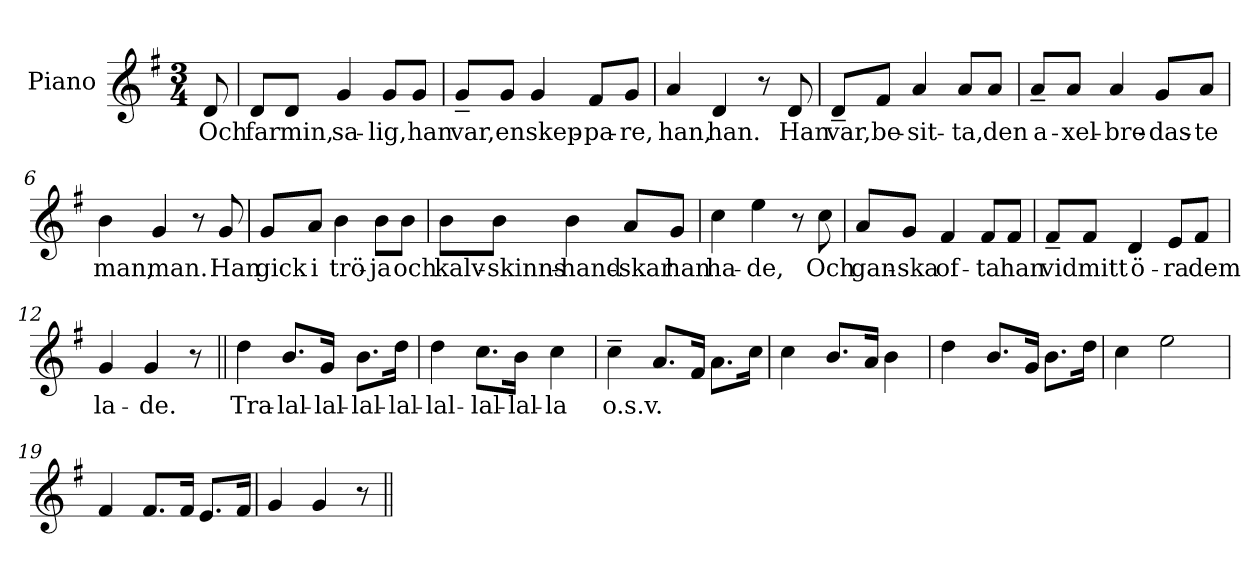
**kern	**text
*part1	*part1
*staff1	*staff1
*I"Piano	*
*I'Pno.	*
*clefG2	*
*k[f#]	*
*M3/4	*
*MM135	*
=	=
!	!LO:LY:b
8d/	Och
=1	=1
!	!LO:LY:b
8d/L	far
!	!LO:LY:b
8d/J	min,
!	!LO:LY:b
4g/	sa-
!	!LO:LY:b
8g/L	-lig,
!	!LO:LY:b
8g/J	han
=2	=2
!	!LO:LY:b
8g~/L	var,
!	!LO:LY:b
8g/J	en
!	!LO:LY:b
4g/	skep-
!	!LO:LY:b
8f#/L	-pa-
!	!LO:LY:b
8g/J	-re,
=3	=3
!	!LO:LY:b
4a/	han,
!	!LO:LY:b
4d/	han.
8r	.
!	!LO:LY:b
8d/	Han
!!LO:LB:g=z
=4	=4
!	!LO:LY:b
8d~/L	var,
!	!LO:LY:b
8f#/J	be-
!	!LO:LY:b
4a/	-sit-
!	!LO:LY:b
8a/L	-ta,
!	!LO:LY:b
8a/J	den
=5	=5
!	!LO:LY:b
8a~/L	a-
!	!LO:LY:b
8a/J	-xel-
!	!LO:LY:b
4a/	-bre-
!	!LO:LY:b
8g/L	-das-
!	!LO:LY:b
8a/J	-te
=6	=6
!	!LO:LY:b
4b\	man,
!	!LO:LY:b
4g/	man.
8r	.
!	!LO:LY:b
8g/	Han
!!LO:LB:g=z
=7	=7
!	!LO:LY:b
8g/L	gick
!	!LO:LY:b
8a/J	i
!	!LO:LY:b
4b\	trö-
!	!LO:LY:b
8b\L	-ja
!	!LO:LY:b
8b\J	och
=8	=8
!	!LO:LY:b
8b\L	kalv-
!	!LO:LY:b
8b\J	-skinns-
!	!LO:LY:b
4b\	-hand-
!	!LO:LY:b
8a/L	-skar
!	!LO:LY:b
8g/J	han
=9	=9
!	!LO:LY:b
4cc\	ha-
!	!LO:LY:b
4ee\	-de,
8r	.
!	!LO:LY:b
8cc\	Och
!!LO:LB:g=z
=10	=10
!	!LO:LY:b
8a/L	gan-
!	!LO:LY:b
8g/J	-ska
!	!LO:LY:b
4f#/	of-
!	!LO:LY:b
8f#/L	-ta
!	!LO:LY:b
8f#/J	han
=11	=11
!	!LO:LY:b
8f#~/L	vid
!	!LO:LY:b
8f#/J	mitt
!	!LO:LY:b
4d/	ö-
!	!LO:LY:b
8e/L	-ra
!	!LO:LY:b
8f#/J	dem
=12	=12
!	!LO:LY:b
4g/	la-
!	!LO:LY:b
4g/	-de.
8r	.
!!LO:LB:g=z
=13||	=13||
!	!LO:LY:b
4dd\	Tra-
!	!LO:LY:b
8.b/L	-lal-
!	!LO:LY:b
16g/Jk	-lal-
!	!LO:LY:b
8.b\L	-lal-
!	!LO:LY:b
16dd\Jk	-lal-
=14	=14
!	!LO:LY:b
4dd\	-lal-
!	!LO:LY:b
8.cc\L	-lal-
!	!LO:LY:b
16b\Jk	-lal-
!	!LO:LY:b
4cc\	-la
=15	=15
!	!LO:LY:b
4cc~\	o.s.v.
8.a/L	.
16f#/Jk	.
8.a\L	.
16cc\Jk	.
=16	=16
4cc\	.
8.b/L	.
16a/Jk	.
4b\	.
=17	=17
4dd\	.
8.b/L	.
16g/Jk	.
8.b\L	.
16dd\Jk	.
!!LO:LB:g=z
=18	=18
4cc\	.
2ee\	.
=19	=19
4f#/	.
8.f#/L	.
16f#/Jk	.
8.e/L	.
16f#/Jk	.
=20	=20
4g/	.
4g/	.
8r	.
=||	=||
*-	*-
